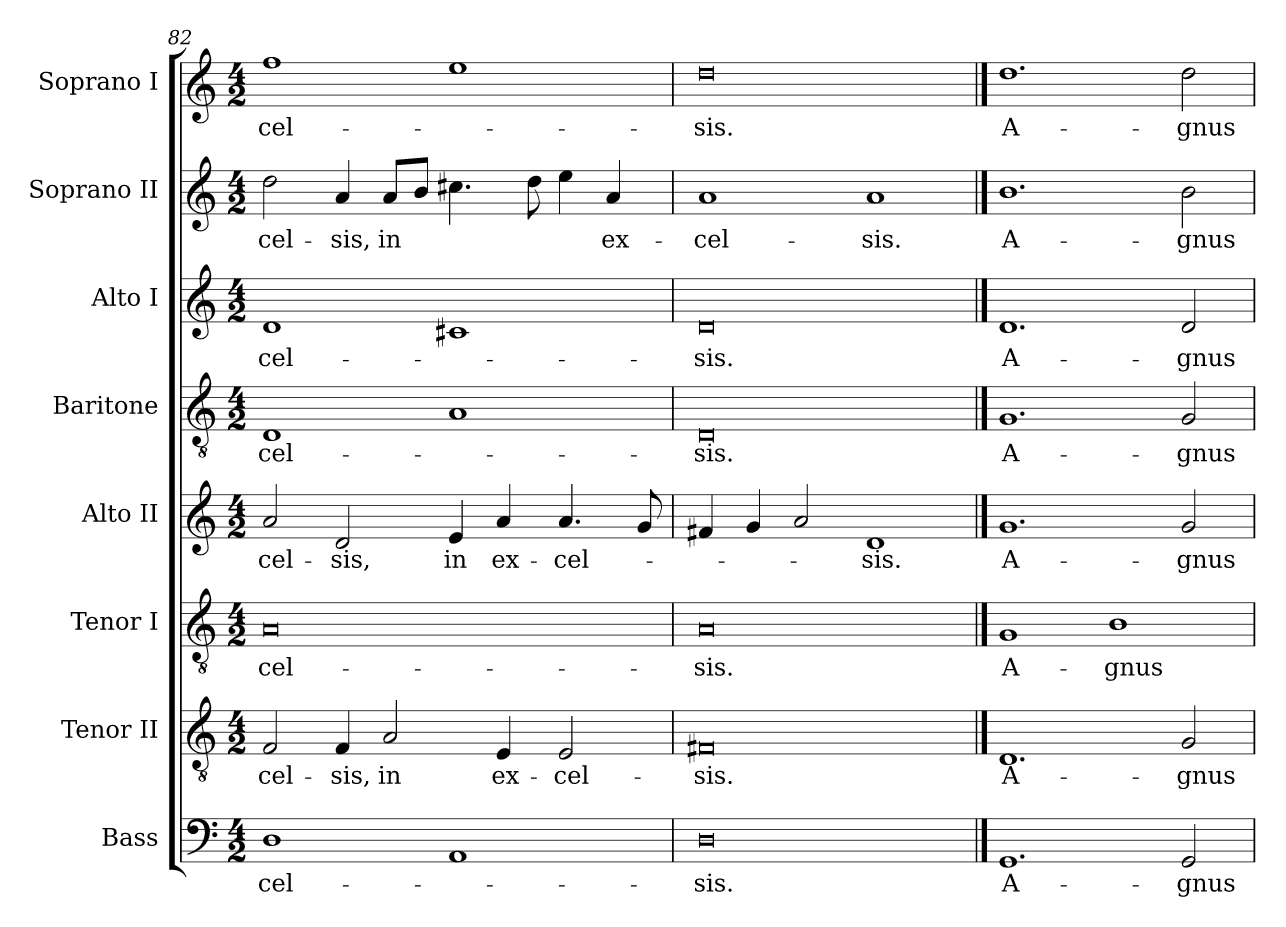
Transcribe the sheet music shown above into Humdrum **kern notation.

**kern	**text	**kern	**text	**kern	**text	**kern	**text	**kern	**text	**kern	**text	**kern	**text	**kern	**text
*part8	*part8	*part7	*part7	*part6	*part6	*part5	*part5	*part4	*part4	*part3	*part3	*part2	*part2	*part1	*part1
*staff8	*staff8	*staff7	*staff7	*staff6	*staff6	*staff5	*staff5	*staff4	*staff4	*staff3	*staff3	*staff2	*staff2	*staff1	*staff1
*I"Bass	*	*I"Tenor II	*	*I"Tenor I	*	*I"Alto II	*	*I"Baritone	*	*I"Alto I	*	*I"Soprano II	*	*I"Soprano I	*
*clefF4	*	*clefGv2	*	*clefGv2	*	*clefG2	*	*clefGv2	*	*clefG2	*	*clefG2	*	*clefG2	*
*ITrd7c12	*	*ITrd7c12	*	*ITrd7c12	*	*	*	*ITrd7c12	*	*	*	*	*	*	*
*k[]	*	*k[]	*	*k[]	*	*k[]	*	*k[]	*	*k[]	*	*k[]	*	*k[]	*
*C:	*	*C:	*	*C:	*	*C:	*	*C:	*	*C:	*	*C:	*	*C:	*
*M4/2	*	*M4/2	*	*M4/2	*	*M4/2	*	*M4/2	*	*M4/2	*	*M4/2	*	*M4/2	*
=82	=82	=82	=82	=82	=82	=82	=82	=82	=82	=82	=82	=82	=82	=82	=82
!	!LO:LY:b:color=#000000	!	!	!	!	!	!	!	!	!	!	!	!	!	!
!	!	!	!LO:LY:b:color=#000000	!	!	!	!	!	!	!	!	!	!	!	!
!	!	!	!	!	!LO:LY:b:color=#000000	!	!	!	!	!	!	!	!	!	!
!	!	!	!	!	!	!	!LO:LY:b:color=#000000	!	!	!	!	!	!	!	!
!	!	!	!	!	!	!	!	!	!LO:LY:b:color=#000000	!	!	!	!	!	!
!	!	!	!	!	!	!	!	!	!	!	!LO:LY:b:color=#000000	!	!	!	!
!	!	!	!	!	!	!	!	!	!	!	!	!	!LO:LY:b:color=#000000	!	!
!	!	!	!	!	!	!	!	!	!	!	!	!	!	!	!LO:LY:b:color=#000000
1DDi	-cel-	2FFi/	-cel-	0AAi	-cel-	2ai/	-cel-	1DDi	-cel-	1di	-cel-	2ddi\	-cel-	1ffi	-cel-
!	!	!	!LO:LY:b:color=#000000	!	!	!	!	!	!	!	!	!	!	!	!
!	!	!	!	!	!	!	!LO:LY:b:color=#000000	!	!	!	!	!	!	!	!
!	!	!	!	!	!	!	!	!	!	!	!	!	!LO:LY:b:color=#000000	!	!
.	.	4FFi/	-sis,	.	.	2di/	-sis,	.	.	.	.	4ai/	-sis,	.	.
!	!	!	!LO:LY:b:color=#000000	!	!	!	!	!	!	!	!	!	!	!	!
!	!	!	!	!	!	!	!	!	!	!	!	!	!LO:LY:b:color=#000000	!	!
.	.	2AAi/	in	.	.	.	.	.	.	.	.	8ai/L	in	.	.
.	.	.	.	.	.	.	.	.	.	.	.	8bi/J	.	.	.
!	!	!	!	!	!	!	!LO:LY:b:color=#000000	!	!	!	!	!	!	!	!
1AAAi	.	.	.	.	.	4ei/	in	1AAi	.	1c#Xi	.	4.cc#Xi\	.	1eei	.
!	!	!	!LO:LY:b:color=#000000	!	!	!	!	!	!	!	!	!	!	!	!
!	!	!	!	!	!	!	!LO:LY:b:color=#000000	!	!	!	!	!	!	!	!
.	.	4EEi/	ex-	.	.	4ai/	ex-	.	.	.	.	.	.	.	.
.	.	.	.	.	.	.	.	.	.	.	.	8ddi\	.	.	.
!	!	!	!LO:LY:b:color=#000000	!	!	!	!	!	!	!	!	!	!	!	!
!	!	!	!	!	!	!	!LO:LY:b:color=#000000	!	!	!	!	!	!	!	!
.	.	2EEi/	-cel-	.	.	4.ai/	-cel-	.	.	.	.	4eei\	.	.	.
!	!	!	!	!	!	!	!	!	!	!	!	!	!LO:LY:b:color=#000000	!	!
.	.	.	.	.	.	.	.	.	.	.	.	4ai/	ex-	.	.
.	.	.	.	.	.	8gi/	.	.	.	.	.	.	.	.	.
=83	=83	=83	=83	=83	=83	=83	=83	=83	=83	=83	=83	=83	=83	=83	=83
!	!LO:LY:b:color=#000000	!	!	!	!	!	!	!	!	!	!	!	!	!	!
!	!	!	!LO:LY:b:color=#000000	!	!	!	!	!	!	!	!	!	!	!	!
!	!	!	!	!	!LO:LY:b:color=#000000	!	!	!	!	!	!	!	!	!	!
!	!	!	!	!	!	!	!	!	!LO:LY:b:color=#000000	!	!	!	!	!	!
!	!	!	!	!	!	!	!	!	!	!	!LO:LY:b:color=#000000	!	!	!	!
!	!	!	!	!	!	!	!	!	!	!	!	!	!LO:LY:b:color=#000000	!	!
!	!	!	!	!	!	!	!	!	!	!	!	!	!	!	!LO:LY:b:color=#000000
0DDi	-sis.	0FF#Xi	-sis.	0AAi	-sis.	4f#Xi/	.	0DDi	-sis.	0di	-sis.	1ai	-cel-	0ddi	-sis.
.	.	.	.	.	.	4gi/	.	.	.	.	.	.	.	.	.
.	.	.	.	.	.	2ai/	.	.	.	.	.	.	.	.	.
!	!	!	!	!	!	!	!LO:LY:b:color=#000000	!	!	!	!	!	!	!	!
!	!	!	!	!	!	!	!	!	!	!	!	!	!LO:LY:b:color=#000000	!	!
.	.	.	.	.	.	1di	-sis.	.	.	.	.	1ai	-sis.	.	.
!!LO:PB:g=z
==1	==1	==1	==1	==1	==1	==1	==1	==1	==1	==1	==1	==1	==1	==1	==1
!	!LO:LY:b:color=#000000	!	!	!	!	!	!	!	!	!	!	!	!	!	!
!	!	!	!LO:LY:b:color=#000000	!	!	!	!	!	!	!	!	!	!	!	!
!	!	!	!	!	!LO:LY:b:color=#000000	!	!	!	!	!	!	!	!	!	!
!	!	!	!	!	!	!	!LO:LY:b:color=#000000	!	!	!	!	!	!	!	!
!	!	!	!	!	!	!	!	!	!LO:LY:b:color=#000000	!	!	!	!	!	!
!	!	!	!	!	!	!	!	!	!	!	!LO:LY:b:color=#000000	!	!	!	!
!	!	!	!	!	!	!	!	!	!	!	!	!	!LO:LY:b:color=#000000	!	!
!	!	!	!	!	!	!	!	!	!	!	!	!	!	!	!LO:LY:b:color=#000000
1.GGGi	A-	1.DDi	A-	1GGi	A-	1.gi	A-	1.GGi	A-	1.di	A-	1.bi	A-	1.ddi	A-
!	!	!	!	!	!LO:LY:b:color=#000000	!	!	!	!	!	!	!	!	!	!
.	.	.	.	1BBi	-gnus	.	.	.	.	.	.	.	.	.	.
!	!LO:LY:b:color=#000000	!	!	!	!	!	!	!	!	!	!	!	!	!	!
!	!	!	!LO:LY:b:color=#000000	!	!	!	!	!	!	!	!	!	!	!	!
!	!	!	!	!	!	!	!LO:LY:b:color=#000000	!	!	!	!	!	!	!	!
!	!	!	!	!	!	!	!	!	!LO:LY:b:color=#000000	!	!	!	!	!	!
!	!	!	!	!	!	!	!	!	!	!	!LO:LY:b:color=#000000	!	!	!	!
!	!	!	!	!	!	!	!	!	!	!	!	!	!LO:LY:b:color=#000000	!	!
!	!	!	!	!	!	!	!	!	!	!	!	!	!	!	!LO:LY:b:color=#000000
2GGGi/	-gnus	2GGi/	-gnus	.	.	2gi/	-gnus	2GGi/	-gnus	2di/	-gnus	2bi\	-gnus	2ddi\	-gnus
=	=	=	=	=	=	=	=	=	=	=	=	=	=	=	=
*-	*-	*-	*-	*-	*-	*-	*-	*-	*-	*-	*-	*-	*-	*-	*-
